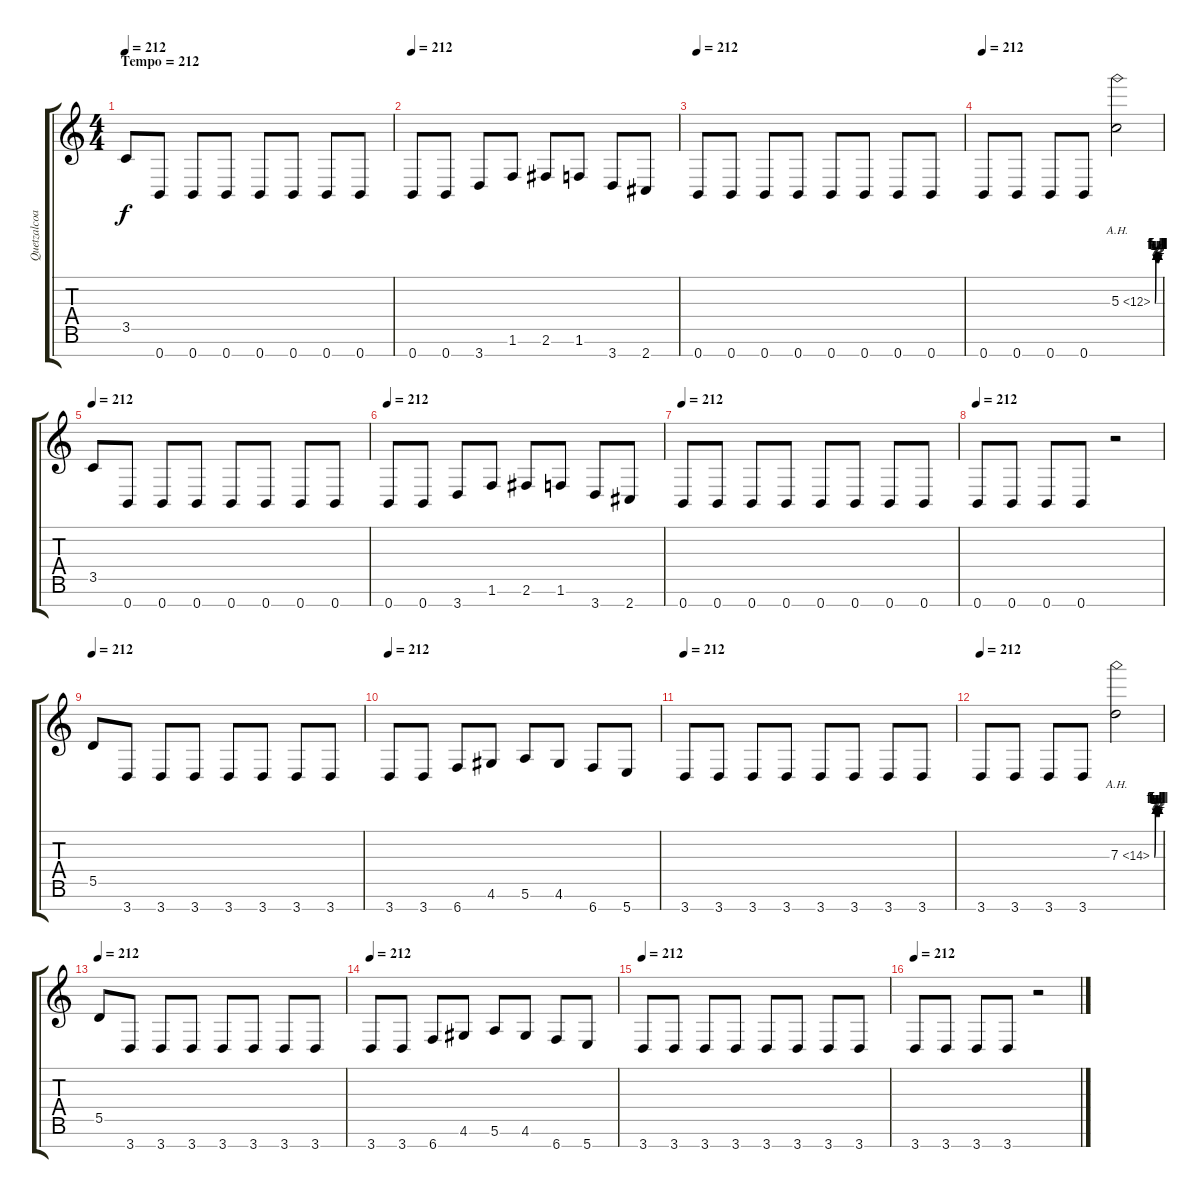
\track ("Quetzalcoatl" "Quetzalcoa") {instrument overdrivenguitar}
\staff {score tabs}
\tuning (E4 B3 G3 D3 A2 E2 B1) {hide}
\ts (4 4)
\section ("" "Tempo = 212")
\tempo 212
\clef g2
\ks c
3.5.8{dy f} 0.7.8 0.7.8 0.7.8 0.7.8 0.7.8 0.7.8 0.7.8 |
\tempo 212
0.7.8 0.7.8 3.7.8 1.6.8 2.6.8 1.6.8 3.7.8 2.7.8 |
\tempo 212
0.7.8 0.7.8 0.7.8 0.7.8 0.7.8 0.7.8 0.7.8 0.7.8 |
\tempo 212
0.7.8 0.7.8 0.7.8 0.7.8 5.3{be (custom 0 0 10 4 15 2 20 4 25 2 30 4 35 2 40 4 45 2 49 4 55 2 60 4) ah 7}.2 |
\tempo 212
3.5.8 0.7.8 0.7.8 0.7.8 0.7.8 0.7.8 0.7.8 0.7.8 |
\tempo 212
0.7.8 0.7.8 3.7.8 1.6.8 2.6.8 1.6.8 3.7.8 2.7.8 |
\tempo 212
0.7.8 0.7.8 0.7.8 0.7.8 0.7.8 0.7.8 0.7.8 0.7.8 |
\tempo 212
0.7.8 0.7.8 0.7.8 0.7.8 r.2 |
\tempo 212
5.5.8 3.7.8 3.7.8 3.7.8 3.7.8 3.7.8 3.7.8 3.7.8 |
\tempo 212
3.7.8 3.7.8 6.7.8 4.6.8 5.6.8 4.6.8 6.7.8 5.7.8 |
\tempo 212
3.7.8 3.7.8 3.7.8 3.7.8 3.7.8 3.7.8 3.7.8 3.7.8 |
\tempo 212
3.7.8 3.7.8 3.7.8 3.7.8 7.3{be (custom 0 0 10 4 15 2 20 4 25 2 30 4 35 2 40 4 44 2 50 4 55 2 60 4) ah 7}.2 |
\tempo 212
5.5.8 3.7.8 3.7.8 3.7.8 3.7.8 3.7.8 3.7.8 3.7.8 |
\tempo 212
3.7.8 3.7.8 6.7.8 4.6.8 5.6.8 4.6.8 6.7.8 5.7.8 |
\tempo 212
3.7.8 3.7.8 3.7.8 3.7.8 3.7.8 3.7.8 3.7.8 3.7.8 |
\tempo 212
3.7.8 3.7.8 3.7.8 3.7.8 r.2
